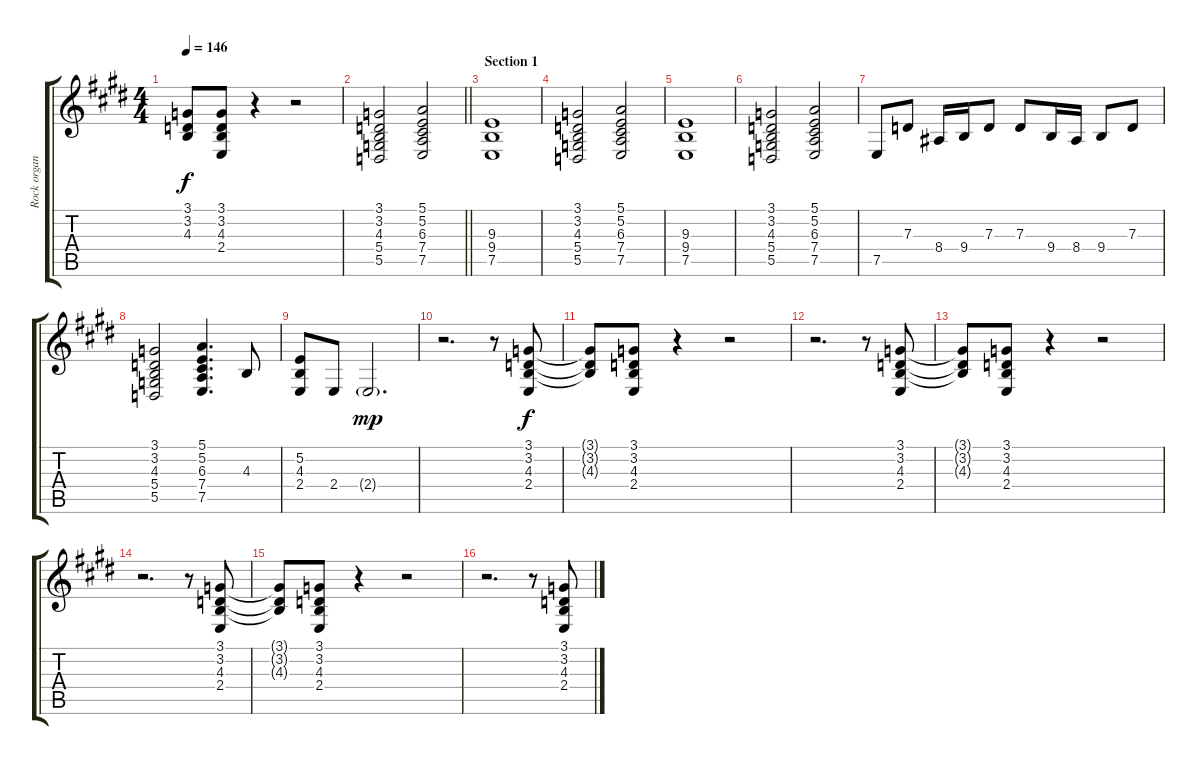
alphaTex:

\track ("Rock organ" "Rock organ") {instrument drawbarorgan}
\staff {score tabs}
\tuning (E4 B3 G3 D3 A2 E2) {hide}
\ts (4 4)
\tempo 146
\clef g2
\ks e
(3.1{t} 3.2{t} 4.3{t}).8{dy f} (3.1 3.2 4.3 2.4).8 r.4 r.2 |
\barLineRight lightlight
(3.1 3.2 4.3 5.4 5.5).2 (5.1 5.2 6.3 7.4 7.5).2 |
\section ("" "Section 1")
(9.3 9.4 7.5).1 |
(3.1 3.2 4.3 5.4 5.5).2 (5.1 5.2 6.3 7.4 7.5).2 |
(9.3 9.4 7.5).1 |
(3.1 3.2 4.3 5.4 5.5).2 (5.1 5.2 6.3 7.4 7.5).2 |
7.5.8 7.3.8 8.4.16 9.4.16 7.3.8 7.3.8 9.4.16 8.4.16 9.4.8 7.3.8 |
(3.1 3.2 4.3 5.4 5.5).2 (5.1 5.2 6.3 7.4 7.5).4{d} 4.3.8 |
(5.2 4.3 2.4).8 2.4.8 2.4{g}.2{d dy mp} |
r.2{d} r.8 (3.1 3.2 4.3 2.4).8{dy f} |
(3.1{t} 3.2{t} 4.3{t}).8 (3.1 3.2 4.3 2.4).8 r.4 r.2 |
r.2{d} r.8 (3.1 3.2 4.3 2.4).8 |
(3.1{t} 3.2{t} 4.3{t}).8 (3.1 3.2 4.3 2.4).8 r.4 r.2 |
r.2{d} r.8 (3.1 3.2 4.3 2.4).8 |
(3.1{t} 3.2{t} 4.3{t}).8 (3.1 3.2 4.3 2.4).8 r.4 r.2 |
r.2{d} r.8 (3.1 3.2 4.3 2.4).8
